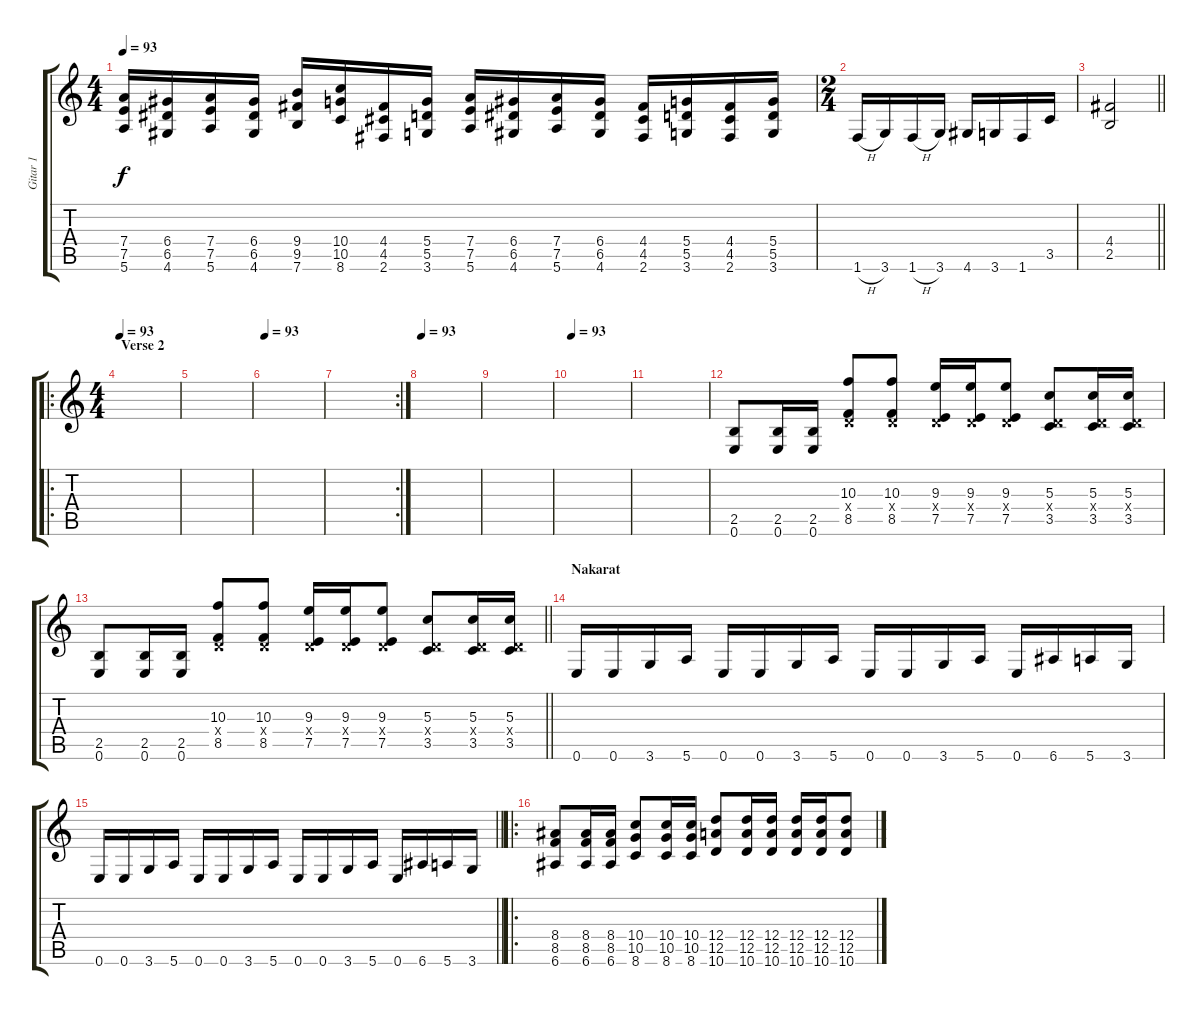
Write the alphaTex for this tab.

\track ("Gitar 1" "Gitar 1") {instrument distortionguitar}
\staff {score tabs}
\tuning (E4 B3 G3 D3 A2 E2) {hide}
\ts (4 4)
\tempo 93
\clef g2
\ks c
(7.4 7.5 5.6).16{dy f} (6.4 6.5 4.6).16 (7.4 7.5 5.6).16 (6.4 6.5 4.6).16 (9.4 9.5 7.6).16 (10.4 10.5 8.6).16 (4.4 4.5 2.6).16 (5.4 5.5 3.6).16 (7.4 7.5 5.6).16 (6.4 6.5 4.6).16 (7.4 7.5 5.6).16 (6.4 6.5 4.6).16 (4.4 4.5 2.6).16 (5.4 5.5 3.6).16 (4.4 4.5 2.6).16 (5.4 5.5 3.6).16 |
\ts (2 4)
1.6{h}.16 3.6.16 1.6{h}.16 3.6.16 4.6.16 3.6.16 1.6.16 3.5.16 |
\barLineRight lightlight
(4.4 2.5).2 |
\ro
\ts (4 4)
\section ("" "Verse 2")
\tempo 93
|
|
\tempo 93
|
\rc 2
|
\tempo 93
|
|
\tempo 93
|
|
(2.5 0.6).8 (2.5 0.6).16 (2.5 0.6).16 (10.3 0.4{x} 8.5).8 (10.3 0.4{x} 8.5).8 (9.3 0.4{x} 7.5).16 (9.3 0.4{x} 7.5).16 (9.3 0.4{x} 7.5).8 (5.3 0.4{x} 3.5).8 (5.3 0.4{x} 3.5).16 (5.3 0.4{x} 3.5).16 |
\barLineRight lightlight
(2.5 0.6).8 (2.5 0.6).16 (2.5 0.6).16 (10.3 0.4{x} 8.5).8 (10.3 0.4{x} 8.5).8 (9.3 0.4{x} 7.5).16 (9.3 0.4{x} 7.5).16 (9.3 0.4{x} 7.5).8 (5.3 0.4{x} 3.5).8 (5.3 0.4{x} 3.5).16 (5.3 0.4{x} 3.5).16 |
\section ("" "Nakarat")
0.6.16 0.6.16 3.6.16 5.6.16 0.6.16 0.6.16 3.6.16 5.6.16 0.6.16 0.6.16 3.6.16 5.6.16 0.6.16 6.6.16 5.6.16 3.6.16 |
\barLineRight lightlight
0.6.16 0.6.16 3.6.16 5.6.16 0.6.16 0.6.16 3.6.16 5.6.16 0.6.16 0.6.16 3.6.16 5.6.16 0.6.16 6.6.16 5.6.16 3.6.16 |
\ro
\section ("" "")
(8.4 8.5 6.6).8 (8.4 8.5 6.6).16 (8.4 8.5 6.6).16 (10.4 10.5 8.6).8 (10.4 10.5 8.6).16 (10.4 10.5 8.6).16 (12.4 12.5 10.6).8 (12.4 12.5 10.6).16 (12.4 12.5 10.6).16 (12.4 12.5 10.6).16 (12.4 12.5 10.6).16 (12.4 12.5 10.6).8
